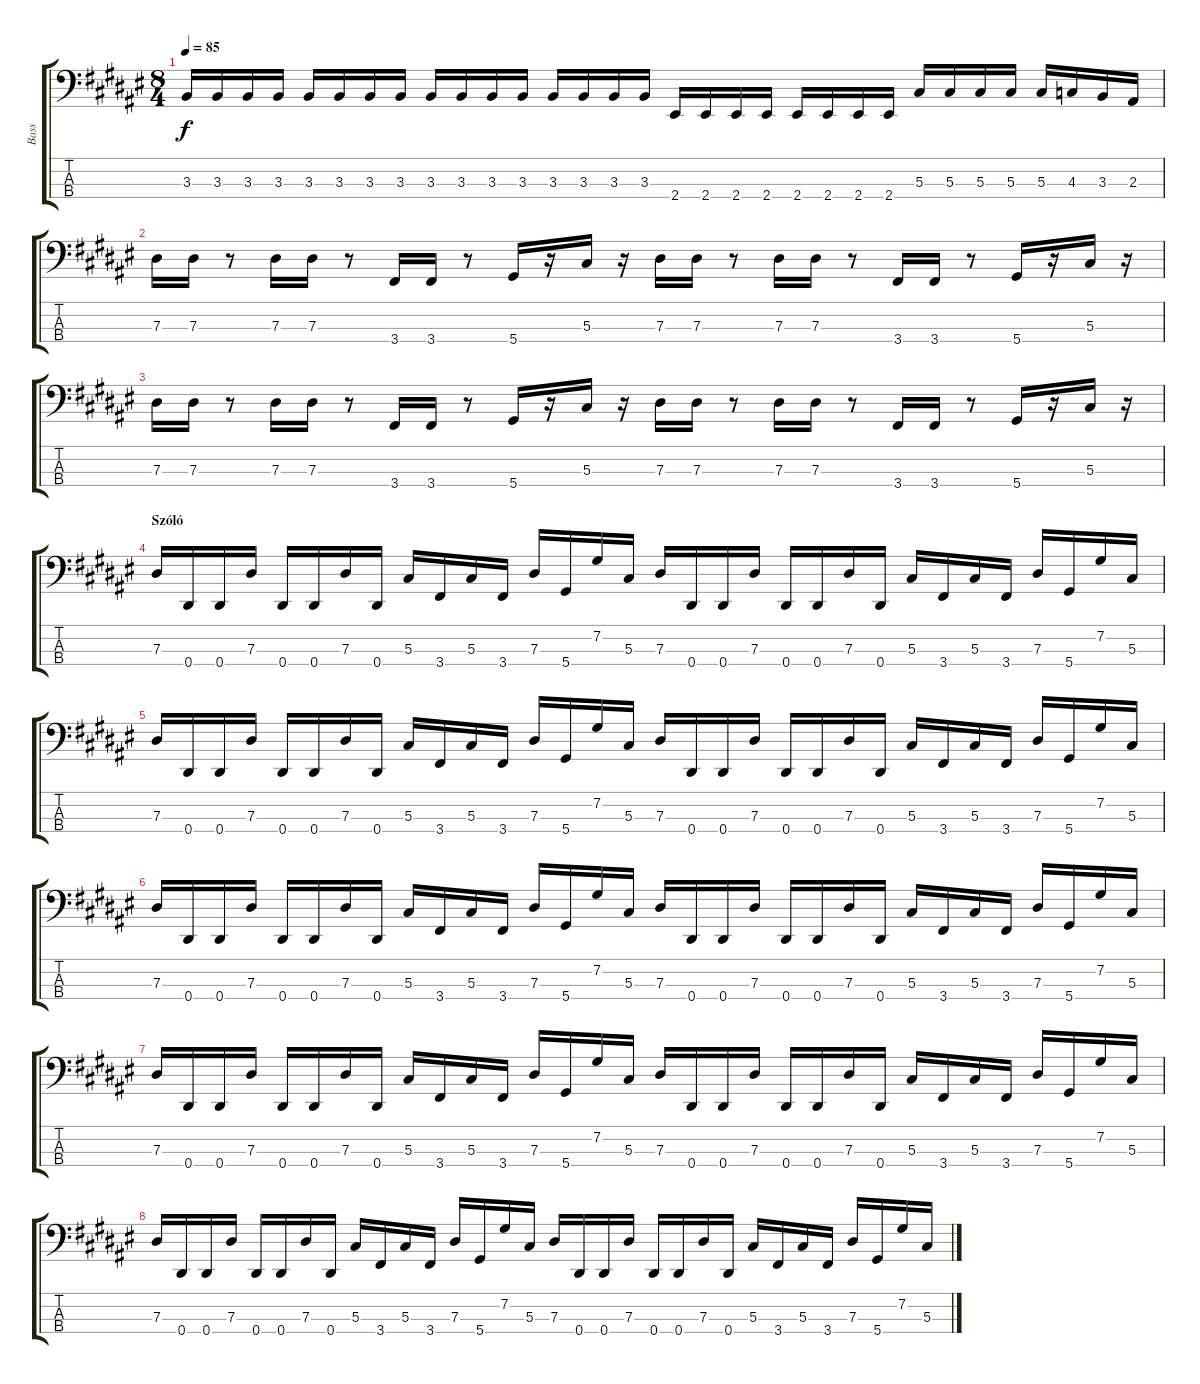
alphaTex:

\track ("Bass" "Bass") {instrument electricbassfinger}
\staff {score tabs}
\tuning (Gb2 Db2 Ab1 Eb1) {hide}
\ts (8 4)
\tempo 85
\clef f4
\ks d#minor
3.3.16{dy f} 3.3.16 3.3.16 3.3.16 3.3.16 3.3.16 3.3.16 3.3.16 3.3.16 3.3.16 3.3.16 3.3.16 3.3.16 3.3.16 3.3.16 3.3.16 2.4.16 2.4.16 2.4.16 2.4.16 2.4.16 2.4.16 2.4.16 2.4.16 5.3.16 5.3.16 5.3.16 5.3.16 5.3.16 4.3.16 3.3.16 2.3.16 |
7.3.16 7.3.16 r.8 7.3.16 7.3.16 r.8 3.4.16 3.4.16 r.8 5.4.16 r.16 5.3.16 r.16 7.3.16 7.3.16 r.8 7.3.16 7.3.16 r.8 3.4.16 3.4.16 r.8 5.4.16 r.16 5.3.16 r.16 |
7.3.16 7.3.16 r.8 7.3.16 7.3.16 r.8 3.4.16 3.4.16 r.8 5.4.16 r.16 5.3.16 r.16 7.3.16 7.3.16 r.8 7.3.16 7.3.16 r.8 3.4.16 3.4.16 r.8 5.4.16 r.16 5.3.16 r.16 |
\section ("" "Szóló")
7.3.16 0.4.16 0.4.16 7.3.16 0.4.16 0.4.16 7.3.16 0.4.16 5.3.16 3.4.16 5.3.16 3.4.16 7.3.16 5.4.16 7.2.16 5.3.16 7.3.16 0.4.16 0.4.16 7.3.16 0.4.16 0.4.16 7.3.16 0.4.16 5.3.16 3.4.16 5.3.16 3.4.16 7.3.16 5.4.16 7.2.16 5.3.16 |
7.3.16 0.4.16 0.4.16 7.3.16 0.4.16 0.4.16 7.3.16 0.4.16 5.3.16 3.4.16 5.3.16 3.4.16 7.3.16 5.4.16 7.2.16 5.3.16 7.3.16 0.4.16 0.4.16 7.3.16 0.4.16 0.4.16 7.3.16 0.4.16 5.3.16 3.4.16 5.3.16 3.4.16 7.3.16 5.4.16 7.2.16 5.3.16 |
7.3.16 0.4.16 0.4.16 7.3.16 0.4.16 0.4.16 7.3.16 0.4.16 5.3.16 3.4.16 5.3.16 3.4.16 7.3.16 5.4.16 7.2.16 5.3.16 7.3.16 0.4.16 0.4.16 7.3.16 0.4.16 0.4.16 7.3.16 0.4.16 5.3.16 3.4.16 5.3.16 3.4.16 7.3.16 5.4.16 7.2.16 5.3.16 |
7.3.16 0.4.16 0.4.16 7.3.16 0.4.16 0.4.16 7.3.16 0.4.16 5.3.16 3.4.16 5.3.16 3.4.16 7.3.16 5.4.16 7.2.16 5.3.16 7.3.16 0.4.16 0.4.16 7.3.16 0.4.16 0.4.16 7.3.16 0.4.16 5.3.16 3.4.16 5.3.16 3.4.16 7.3.16 5.4.16 7.2.16 5.3.16 |
7.3.16 0.4.16 0.4.16 7.3.16 0.4.16 0.4.16 7.3.16 0.4.16 5.3.16 3.4.16 5.3.16 3.4.16 7.3.16 5.4.16 7.2.16 5.3.16 7.3.16 0.4.16 0.4.16 7.3.16 0.4.16 0.4.16 7.3.16 0.4.16 5.3.16 3.4.16 5.3.16 3.4.16 7.3.16 5.4.16 7.2.16 5.3.16
